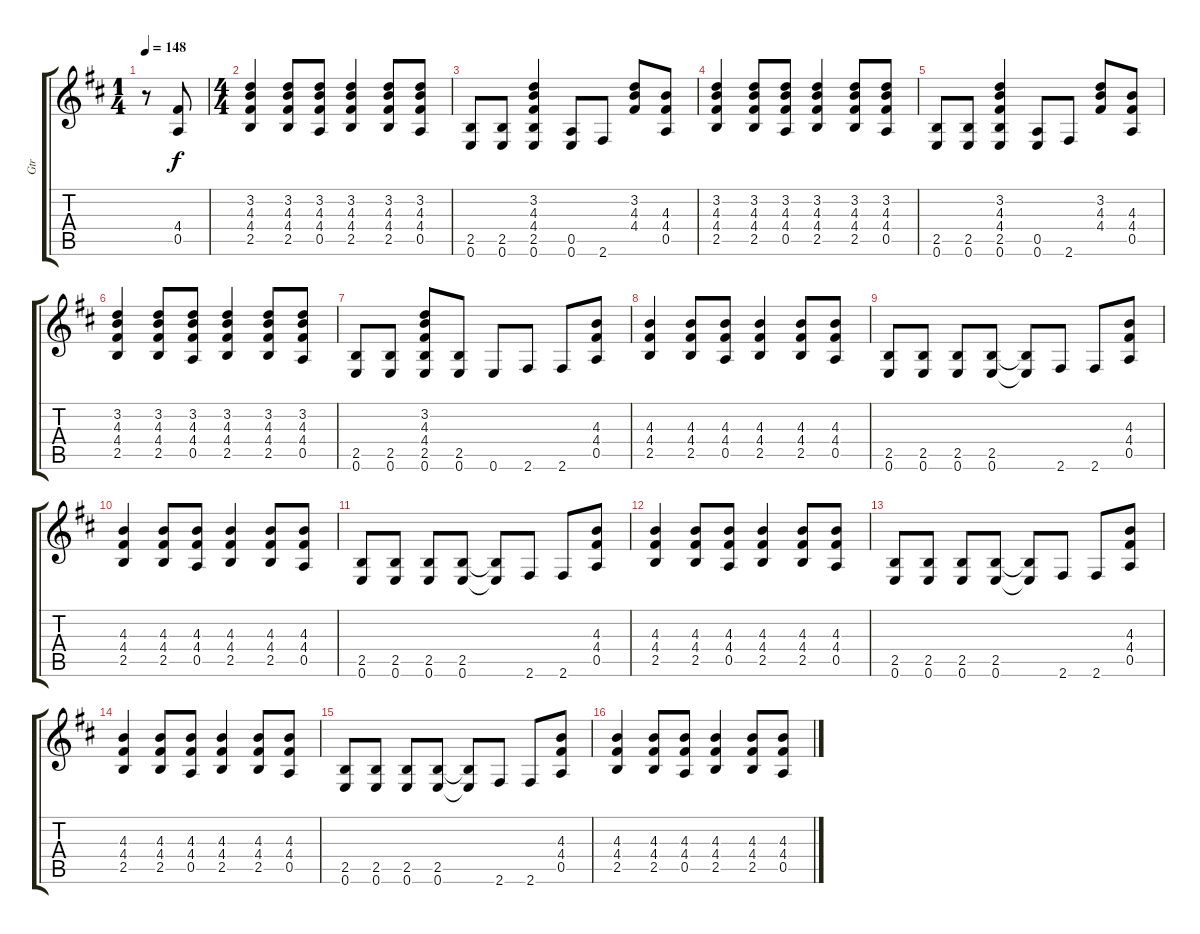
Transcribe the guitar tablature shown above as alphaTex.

\track ("Gtr" "Gtr") {instrument distortionguitar}
\staff {score tabs}
\tuning (E4 B3 G3 D3 A2 E2) {hide}
\ts (1 4)
\tempo 148
\clef g2
\ks d
r.8{dy f instrument distortionguitar} (4.4 0.5).8 |
\ts (4 4)
(3.2 4.3 4.4 2.5).4 (3.2 4.3 4.4 2.5).8 (3.2 4.3 4.4 0.5).8 (3.2 4.3 4.4 2.5).4 (3.2 4.3 4.4 2.5).8 (3.2 4.3 4.4 0.5).8 |
(2.5 0.6).8 (2.5 0.6).8 (3.2 4.3 4.4 2.5 0.6).4 (0.5 0.6).8 2.6.8 (3.2 4.3 4.4).8 (4.3 4.4 0.5).8 |
(3.2 4.3 4.4 2.5).4 (3.2 4.3 4.4 2.5).8 (3.2 4.3 4.4 0.5).8 (3.2 4.3 4.4 2.5).4 (3.2 4.3 4.4 2.5).8 (3.2 4.3 4.4 0.5).8 |
(2.5 0.6).8 (2.5 0.6).8 (3.2 4.3 4.4 2.5 0.6).4 (0.5 0.6).8 2.6.8 (3.2 4.3 4.4).8 (4.3 4.4 0.5).8 |
(3.2 4.3 4.4 2.5).4 (3.2 4.3 4.4 2.5).8 (3.2 4.3 4.4 0.5).8 (3.2 4.3 4.4 2.5).4 (3.2 4.3 4.4 2.5).8 (3.2 4.3 4.4 0.5).8 |
(2.5 0.6).8 (2.5 0.6).8 (3.2 4.3 4.4 2.5 0.6).8 (2.5 0.6).8 0.6.8 2.6.8 2.6.8 (4.3 4.4 0.5).8 |
(4.3 4.4 2.5).4 (4.3 4.4 2.5).8 (4.3 4.4 0.5).8 (4.3 4.4 2.5).4 (4.3 4.4 2.5).8 (4.3 4.4 0.5).8 |
(2.5 0.6).8 (2.5 0.6).8 (2.5 0.6).8 (2.5 0.6).8 (2.5{t} 0.6{t}).8 2.6.8 2.6.8 (4.3 4.4 0.5).8 |
(4.3 4.4 2.5).4 (4.3 4.4 2.5).8 (4.3 4.4 0.5).8 (4.3 4.4 2.5).4 (4.3 4.4 2.5).8 (4.3 4.4 0.5).8 |
(2.5 0.6).8 (2.5 0.6).8 (2.5 0.6).8 (2.5 0.6).8 (2.5{t} 0.6{t}).8 2.6.8 2.6.8 (4.3 4.4 0.5).8 |
(4.3 4.4 2.5).4 (4.3 4.4 2.5).8 (4.3 4.4 0.5).8 (4.3 4.4 2.5).4 (4.3 4.4 2.5).8 (4.3 4.4 0.5).8 |
(2.5 0.6).8 (2.5 0.6).8 (2.5 0.6).8 (2.5 0.6).8 (2.5{t} 0.6{t}).8 2.6.8 2.6.8 (4.3 4.4 0.5).8 |
(4.3 4.4 2.5).4 (4.3 4.4 2.5).8 (4.3 4.4 0.5).8 (4.3 4.4 2.5).4 (4.3 4.4 2.5).8 (4.3 4.4 0.5).8 |
(2.5 0.6).8 (2.5 0.6).8 (2.5 0.6).8 (2.5 0.6).8 (2.5{t} 0.6{t}).8 2.6.8 2.6.8 (4.3 4.4 0.5).8 |
(4.3 4.4 2.5).4 (4.3 4.4 2.5).8 (4.3 4.4 0.5).8 (4.3 4.4 2.5).4 (4.3 4.4 2.5).8 (4.3 4.4 0.5).8
